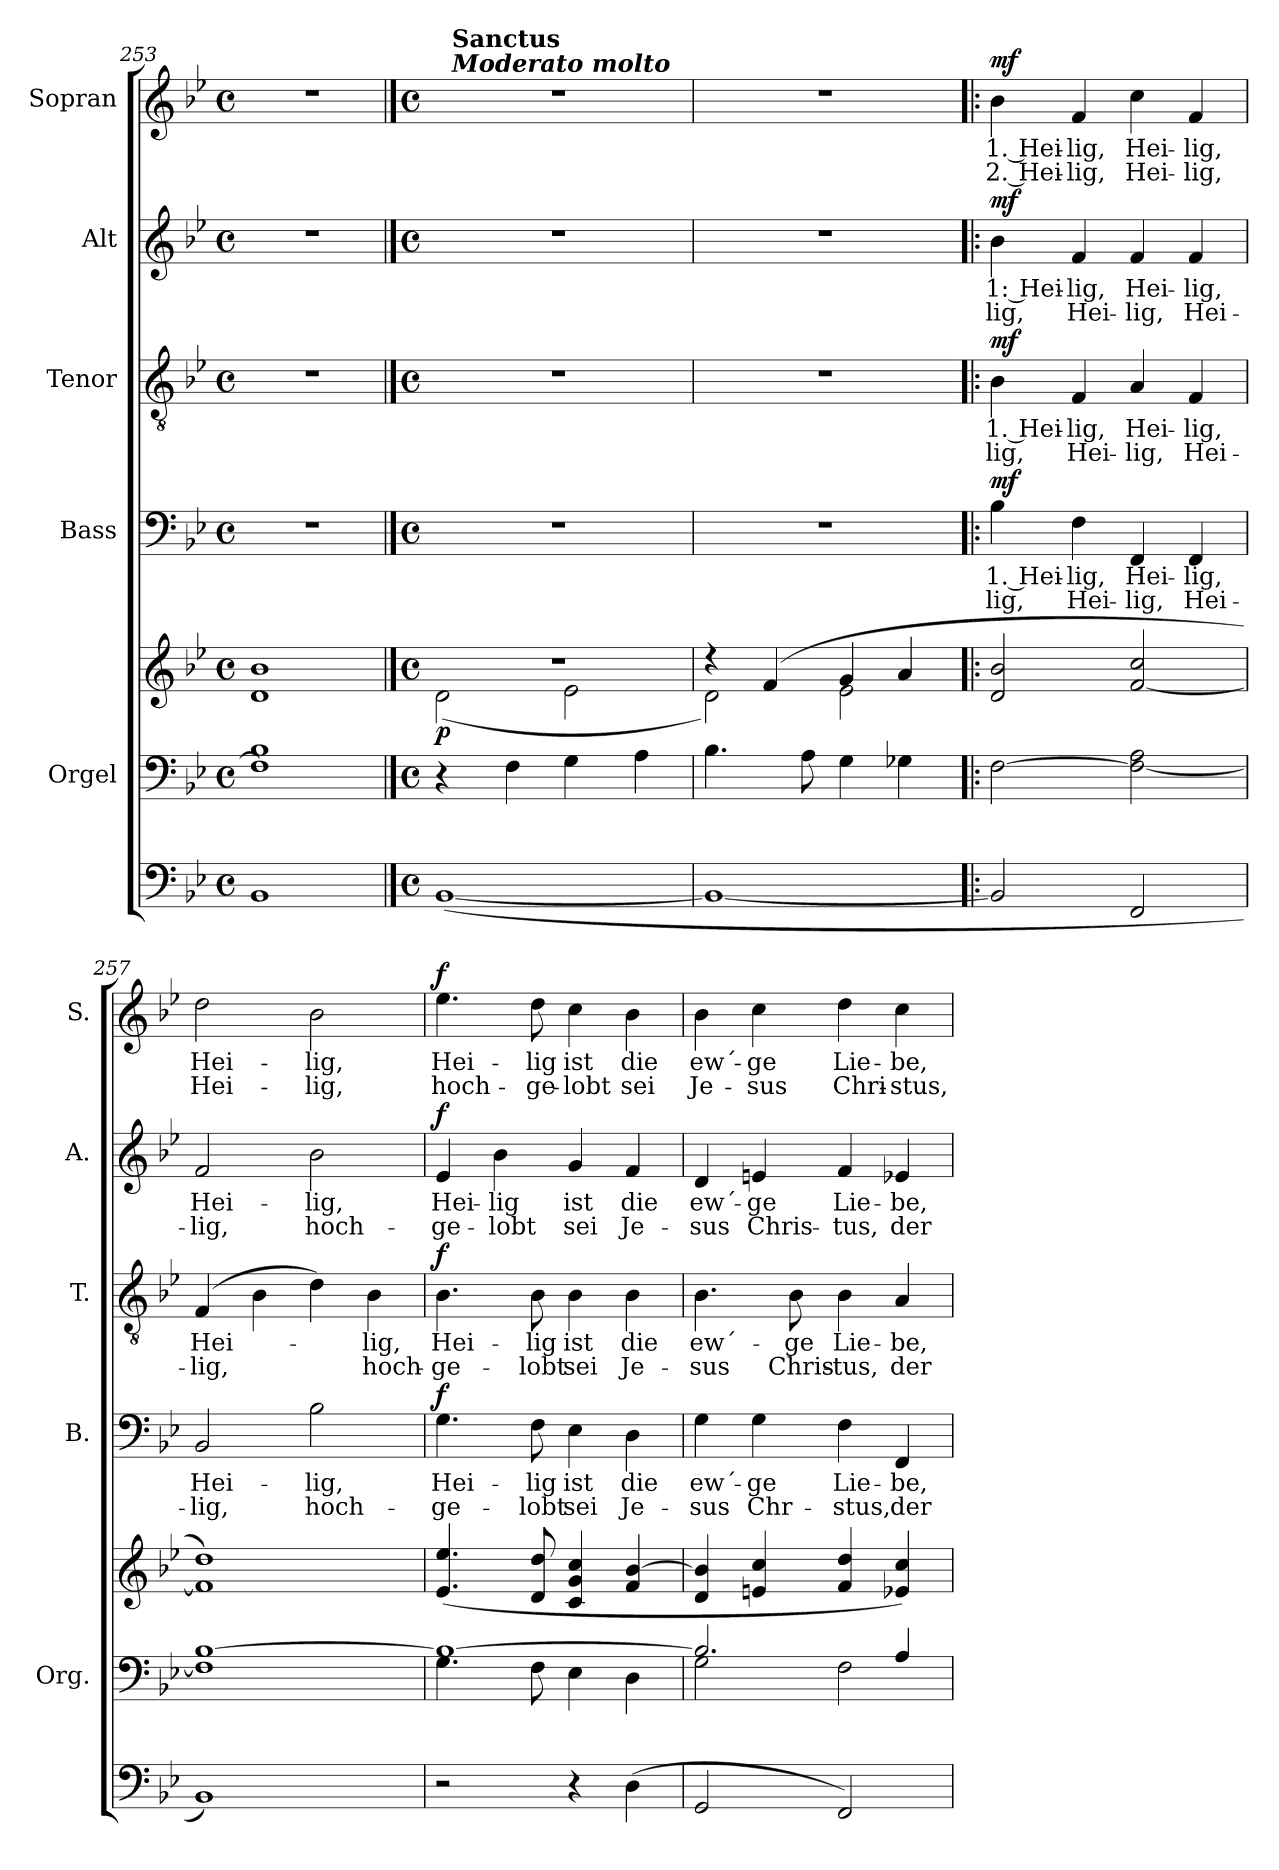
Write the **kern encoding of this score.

**kern	**kern	**kern	**dynam	**kern	**text	**text	**dynam	**kern	**text	**text	**dynam	**kern	**text	**text	**dynam	**kern	**text	**text	**dynam
*part6	*part5	*part5	*part5	*part4	*part4	*part4	*part4	*part3	*part3	*part3	*part3	*part2	*part2	*part2	*part2	*part1	*part1	*part1	*part1
*staff7	*staff6	*staff5	*staff5/6	*staff4	*staff4	*staff4	*staff4	*staff3	*staff3	*staff3	*staff3	*staff2	*staff2	*staff2	*staff2	*staff1	*staff1	*staff1	*staff1
*	*I"Orgel	*	*	*I"Bass	*	*	*	*I"Tenor	*	*	*	*I"Alt	*	*	*	*I"Sopran	*	*	*
*	*I'Org.	*	*	*I'B.	*	*	*	*I'T.	*	*	*	*I'A.	*	*	*	*I'S.	*	*	*
*clefF4	*clefF4	*clefG2	*	*clefF4	*	*	*	*clefGv2	*	*	*	*clefG2	*	*	*	*clefG2	*	*	*
*k[b-e-]	*k[b-e-]	*k[b-e-]	*	*k[b-e-]	*	*	*	*k[b-e-]	*	*	*	*k[b-e-]	*	*	*	*k[b-e-]	*	*	*
*B-:	*B-:	*B-:	*	*B-:	*	*	*	*B-:	*	*	*	*B-:	*	*	*	*B-:	*	*	*
*M4/4	*M4/4	*M4/4	*	*M4/4	*	*	*	*M4/4	*	*	*	*M4/4	*	*	*	*M4/4	*	*	*
*met(c)	*met(c)	*met(c)	*	*met(c)	*	*	*	*met(c)	*	*	*	*met(c)	*	*	*	*met(c)	*	*	*
=253	=253	=253	=253	=253	=253	=253	=253	=253	=253	=253	=253	=253	=253	=253	=253	=253	=253	=253	=253
*	*^	*	*	*	*	*	*	*	*	*	*	*	*	*	*	*	*	*	*
1BB-	1B-	1F]	1d 1b-	.	1r	.	.	.	1r	.	.	.	1r	.	.	.	1r	.	.	.
*	*v	*v	*	*	*	*	*	*	*	*	*	*	*	*	*	*	*	*	*	*
==254	==254	==254	==254	==254	==254	==254	==254	==254	==254	==254	==254	==254	==254	==254	==254	==254	==254	==254	==254
*M4/4	*M4/4	*M4/4	*	*M4/4	*	*	*	*M4/4	*	*	*	*M4/4	*	*	*	*M4/4	*	*	*
*met(c)	*met(c)	*met(c)	*	*met(c)	*	*	*	*met(c)	*	*	*	*met(c)	*	*	*	*met(c)	*	*	*
*	*^	*^	*	*	*	*	*	*	*	*	*	*	*	*	*	*	*	*	*
!	!	!	!	!	!LO:DY:b	!	!	!	!	!	!	!	!	!	!	!	!	!	!	!	!
*	*v	*v	*	*	*	*	*	*	*	*	*	*	*	*	*	*	*	*^	*	*	*
(<[1BB-	4r	1r	(<2d\	p	1r	.	.	.	1r	.	.	.	1r	.	.	.	1r	32ryy	.	.	.
!	!	!	!	!	!	!	!	!	!	!	!	!	!	!	!	!	!	!LO:TX:a:Bi:t=Moderato molto	!	!	!
!	!	!	!	!	!	!	!	!	!	!	!	!	!	!	!	!	!	!LO:TX:a:B:t=Sanctus	!	!	!
.	.	.	.	.	.	.	.	.	.	.	.	.	.	.	.	.	.	2ryy	.	.	.
.	4F\	.	.	.	.	.	.	.	.	.	.	.	.	.	.	.	.	.	.	.	.
.	4G\	.	2e-\	.	.	.	.	.	.	.	.	.	.	.	.	.	.	.	.	.	.
.	.	.	.	.	.	.	.	.	.	.	.	.	.	.	.	.	.	4...ryy	.	.	.
.	4A\	.	.	.	.	.	.	.	.	.	.	.	.	.	.	.	.	.	.	.	.
*	*	*	*	*	*	*	*	*	*	*	*	*	*	*	*	*	*v	*v	*	*	*
!!LO:PB:g=z
=255	=255	=255	=255	=255	=255	=255	=255	=255	=255	=255	=255	=255	=255	=255	=255	=255	=255	=255	=255	=255
1BB-_	4.B-\	4r	2d\)	.	1r	.	.	.	1r	.	.	.	1r	.	.	.	1r	.	.	.
.	.	(4f/	.	.	.	.	.	.	.	.	.	.	.	.	.	.	.	.	.	.
.	8A\	.	.	.	.	.	.	.	.	.	.	.	.	.	.	.	.	.	.	.
.	4G\	4g/	2e-\	.	.	.	.	.	.	.	.	.	.	.	.	.	.	.	.	.
.	4G-X\	4a/	.	.	.	.	.	.	.	.	.	.	.	.	.	.	.	.	.	.
*	*	*v	*v	*	*	*	*	*	*	*	*	*	*	*	*	*	*	*	*	*
=256!|:	=256!|:	=256!|:	=256!|:	=256!|:	=256!|:	=256!|:	=256!|:	=256!|:	=256!|:	=256!|:	=256!|:	=256!|:	=256!|:	=256!|:	=256!|:	=256!|:	=256!|:	=256!|:	=256!|:
!	!	!	!	!	!LO:LY:b	!LO:LY:b	!LO:DY:a	!	!LO:LY:b	!LO:LY:b	!LO:DY:b	!	!LO:LY:b	!LO:LY:b	!LO:DY:b	!	!LO:LY:b	!LO:LY:b	!LO:DY:a
2BB-/]	[<2F\	2d/ 2b-/	.	4B-\	1. Hei-	-lig,	mf	4B-\	1. Hei-	-lig,	mf	4b-\	1: Hei-	-lig,	mf	4b-\	1. Hei-	2. Hei-	mf
!	!	!	!	!	!LO:LY:b	!LO:LY:b	!	!	!LO:LY:b	!LO:LY:b	!	!	!LO:LY:b	!LO:LY:b	!	!	!LO:LY:b	!LO:LY:b	!
.	.	.	.	4F\	-lig,	Hei-	.	4F/	-lig,	Hei-	.	4f/	-lig,	Hei-	.	4f/	-lig,	-lig,	.
!	!	!	!	!	!LO:LY:b	!LO:LY:b	!	!	!LO:LY:b	!LO:LY:b	!	!	!LO:LY:b	!LO:LY:b	!	!	!LO:LY:b	!LO:LY:b	!
2FF/	2F\_ 2A\	[2f/ 2cc/	.	4FF/	Hei-	-lig,	.	4A/	Hei-	-lig,	.	4f/	Hei-	-lig,	.	4cc\	Hei-	Hei-	.
!	!	!	!	!	!LO:LY:b	!LO:LY:b	!	!	!LO:LY:b	!LO:LY:b	!	!	!LO:LY:b	!LO:LY:b	!	!	!LO:LY:b	!LO:LY:b	!
.	.	.	.	4FF/	-lig,	Hei-	.	4F/	-lig,	Hei-	.	4f/	-lig,	Hei-	.	4f/	-lig,	-lig,	.
=257	=257	=257	=257	=257	=257	=257	=257	=257	=257	=257	=257	=257	=257	=257	=257	=257	=257	=257	=257
!	!	!	!	!	!LO:LY:b	!LO:LY:b	!	!	!LO:LY:b	!LO:LY:b	!	!	!LO:LY:b	!LO:LY:b	!	!	!LO:LY:b	!LO:LY:b	!
1BB-)	1F] [1B-	1f] 1dd)	.	2BB-/	Hei-	-lig,	.	(4F/	Hei-	-lig,	.	2f/	Hei-	-lig,	.	2dd\	Hei-	Hei-	.
.	.	.	.	.	.	.	.	4B-\	.	.	.	.	.	.	.	.	.	.	.
!	!	!	!	!	!LO:LY:b	!LO:LY:b	!	!	!	!	!	!	!LO:LY:b	!LO:LY:b	!	!	!LO:LY:b	!LO:LY:b	!
.	.	.	.	2B-\	-lig,	hoch-	.	4d\)	.	.	.	2b-\	-lig,	hoch-	.	2b-\	-lig,	-lig,	.
!	!	!	!	!	!	!	!	!	!LO:LY:b	!LO:LY:b	!	!	!	!	!	!	!	!	!
.	.	.	.	.	.	.	.	4B-\	-lig,	hoch-	.	.	.	.	.	.	.	.	.
=258	=258	=258	=258	=258	=258	=258	=258	=258	=258	=258	=258	=258	=258	=258	=258	=258	=258	=258	=258
*	*^	*	*	*	*	*	*	*	*	*	*	*	*	*	*	*	*	*	*
!	!	!	!	!	!	!LO:LY:b	!LO:LY:b	!LO:DY:a	!	!LO:LY:b	!LO:LY:b	!LO:DY:a	!	!LO:LY:b	!LO:LY:b	!LO:DY:a	!	!LO:LY:b	!LO:LY:b	!LO:DY:a
2r	1B-_	4.G\	(4.e-/ 4.ee-/	.	4.G\	Hei-	-ge-	f	4.B-\	Hei-	-ge-	f	4e-/	Hei-	-ge-	f	4.ee-\	Hei-	hoch-	f
!	!	!	!	!	!	!	!	!	!	!	!	!	!	!LO:LY:b	!LO:LY:b	!	!	!	!	!
.	.	.	.	.	.	.	.	.	.	.	.	.	4b-\	-lig	-lobt	.	.	.	.	.
!	!	!	!	!	!	!LO:LY:b	!LO:LY:b	!	!	!LO:LY:b	!LO:LY:b	!	!	!	!	!	!	!LO:LY:b	!LO:LY:b	!
.	.	8F\	8d/ 8dd/	.	8F\	-lig	-lobt	.	8B-\	-lig	-lobt	.	.	.	.	.	8dd\	-lig	-ge-	.
!	!	!	!	!	!	!LO:LY:b	!LO:LY:b	!	!	!LO:LY:b	!LO:LY:b	!	!	!LO:LY:b	!LO:LY:b	!	!	!LO:LY:b	!LO:LY:b	!
4r	.	4E-\	4c/ 4g/ 4cc/	.	4E-\	ist	sei	.	4B-\	ist	sei	.	4g/	ist	sei	.	4cc\	ist	-lobt	.
!	!	!	!	!	!	!LO:LY:b	!LO:LY:b	!	!	!LO:LY:b	!LO:LY:b	!	!	!LO:LY:b	!LO:LY:b	!	!	!LO:LY:b	!LO:LY:b	!
(>4D\	.	4D\	4f/ [>4b-/	.	4D\	die	Je-	.	4B-\	die	Je-	.	4f/	die	Je-	.	4b-\	die	sei	.
!!LO:PB:g=z
=259	=259	=259	=259	=259	=259	=259	=259	=259	=259	=259	=259	=259	=259	=259	=259	=259	=259	=259	=259	=259
!	!	!	!	!	!	!LO:LY:b	!LO:LY:b	!	!	!LO:LY:b	!LO:LY:b	!	!	!LO:LY:b	!LO:LY:b	!	!	!LO:LY:b	!LO:LY:b	!
2GG/	2.B-/]	2G\	4d/ 4b-/]	.	4G\	ew´-	-sus	.	4.B-\	ew´-	-sus	.	4d/	ew´-	-sus	.	4b-\	ew´-	Je-	.
!	!	!	!	!	!	!LO:LY:b	!LO:LY:b	!	!	!	!	!	!	!LO:LY:b	!LO:LY:b	!	!	!LO:LY:b	!LO:LY:b	!
.	.	.	4en/ 4cc/	.	4G\	-ge	Chr-	.	.	.	.	.	4en/	-ge	Chris-	.	4cc\	-ge	-sus	.
!	!	!	!	!	!	!	!	!	!	!LO:LY:b	!LO:LY:b	!	!	!	!	!	!	!	!	!
.	.	.	.	.	.	.	.	.	8B-\	-ge	Chris-	.	.	.	.	.	.	.	.	.
!	!	!	!	!	!	!LO:LY:b	!LO:LY:b	!	!	!LO:LY:b	!LO:LY:b	!	!	!LO:LY:b	!LO:LY:b	!	!	!LO:LY:b	!LO:LY:b	!
2FF/)	.	2F\	4f/ 4dd/	.	4F\	Lie-	-stus,	.	4B-\	Lie-	-tus,	.	4f/	Lie-	-tus,	.	4dd\	Lie-	Chri-	.
!	!	!	!	!	!	!LO:LY:b	!LO:LY:b	!	!	!LO:LY:b	!LO:LY:b	!	!	!LO:LY:b	!LO:LY:b	!	!	!LO:LY:b	!LO:LY:b	!
.	4A/	.	4e-X/ 4cc/)	.	4FF/	-be,	der	.	4A/	-be,	der	.	4e-X/	-be,	der	.	4cc\	-be,	-stus,	.
*	*v	*v	*	*	*	*	*	*	*	*	*	*	*	*	*	*	*	*	*	*
=	=	=	=	=	=	=	=	=	=	=	=	=	=	=	=	=	=	=	=
*-	*-	*-	*-	*-	*-	*-	*-	*-	*-	*-	*-	*-	*-	*-	*-	*-	*-	*-	*-
